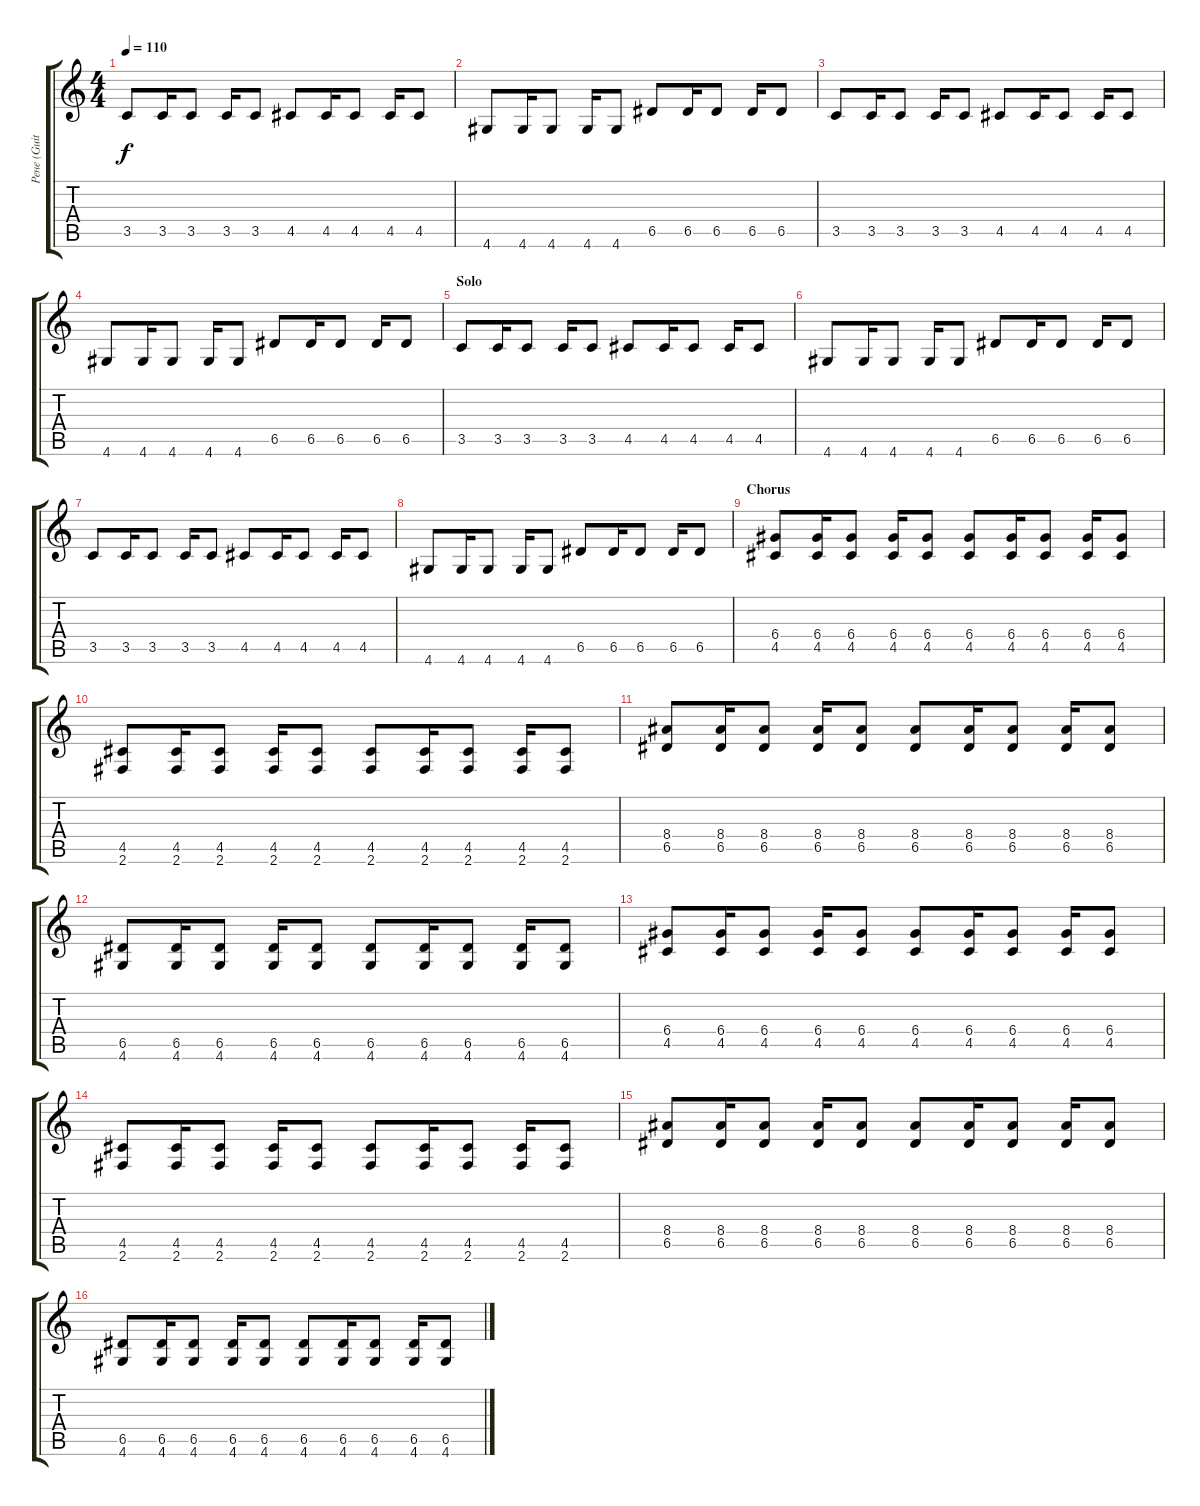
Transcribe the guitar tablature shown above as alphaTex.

\track ("Рене (Guitar 2)" "Рене (Guit") {instrument distortionguitar}
\staff {score tabs}
\tuning (E4 B3 G3 D3 A2 E2) {hide}
\ts (4 4)
\tempo 110
\clef g2
\ks c
3.5.8{dy f} 3.5.16 3.5.8 3.5.16 3.5.8 4.5.8 4.5.16 4.5.8 4.5.16 4.5.8 |
4.6.8 4.6.16 4.6.8 4.6.16 4.6.8 6.5.8 6.5.16 6.5.8 6.5.16 6.5.8 |
3.5.8 3.5.16 3.5.8 3.5.16 3.5.8 4.5.8 4.5.16 4.5.8 4.5.16 4.5.8 |
4.6.8 4.6.16 4.6.8 4.6.16 4.6.8 6.5.8 6.5.16 6.5.8 6.5.16 6.5.8 |
\section ("" "Solo")
3.5.8 3.5.16 3.5.8 3.5.16 3.5.8 4.5.8 4.5.16 4.5.8 4.5.16 4.5.8 |
4.6.8 4.6.16 4.6.8 4.6.16 4.6.8 6.5.8 6.5.16 6.5.8 6.5.16 6.5.8 |
3.5.8 3.5.16 3.5.8 3.5.16 3.5.8 4.5.8 4.5.16 4.5.8 4.5.16 4.5.8 |
4.6.8 4.6.16 4.6.8 4.6.16 4.6.8 6.5.8 6.5.16 6.5.8 6.5.16 6.5.8 |
\section ("" "Chorus")
(6.4 4.5).8 (6.4 4.5).16 (6.4 4.5).8 (6.4 4.5).16 (6.4 4.5).8 (6.4 4.5).8 (6.4 4.5).16 (6.4 4.5).8 (6.4 4.5).16 (6.4 4.5).8 |
(4.5 2.6).8 (4.5 2.6).16 (4.5 2.6).8 (4.5 2.6).16 (4.5 2.6).8 (4.5 2.6).8 (4.5 2.6).16 (4.5 2.6).8 (4.5 2.6).16 (4.5 2.6).8 |
(8.4 6.5).8 (8.4 6.5).16 (8.4 6.5).8 (8.4 6.5).16 (8.4 6.5).8 (8.4 6.5).8 (8.4 6.5).16 (8.4 6.5).8 (8.4 6.5).16 (8.4 6.5).8 |
(6.5 4.6).8 (6.5 4.6).16 (6.5 4.6).8 (6.5 4.6).16 (6.5 4.6).8 (6.5 4.6).8 (6.5 4.6).16 (6.5 4.6).8 (6.5 4.6).16 (6.5 4.6).8 |
(6.4 4.5).8 (6.4 4.5).16 (6.4 4.5).8 (6.4 4.5).16 (6.4 4.5).8 (6.4 4.5).8 (6.4 4.5).16 (6.4 4.5).8 (6.4 4.5).16 (6.4 4.5).8 |
(4.5 2.6).8 (4.5 2.6).16 (4.5 2.6).8 (4.5 2.6).16 (4.5 2.6).8 (4.5 2.6).8 (4.5 2.6).16 (4.5 2.6).8 (4.5 2.6).16 (4.5 2.6).8 |
(8.4 6.5).8 (8.4 6.5).16 (8.4 6.5).8 (8.4 6.5).16 (8.4 6.5).8 (8.4 6.5).8 (8.4 6.5).16 (8.4 6.5).8 (8.4 6.5).16 (8.4 6.5).8 |
(6.5 4.6).8 (6.5 4.6).16 (6.5 4.6).8 (6.5 4.6).16 (6.5 4.6).8 (6.5 4.6).8 (6.5 4.6).16 (6.5 4.6).8 (6.5 4.6).16 (6.5 4.6).8
